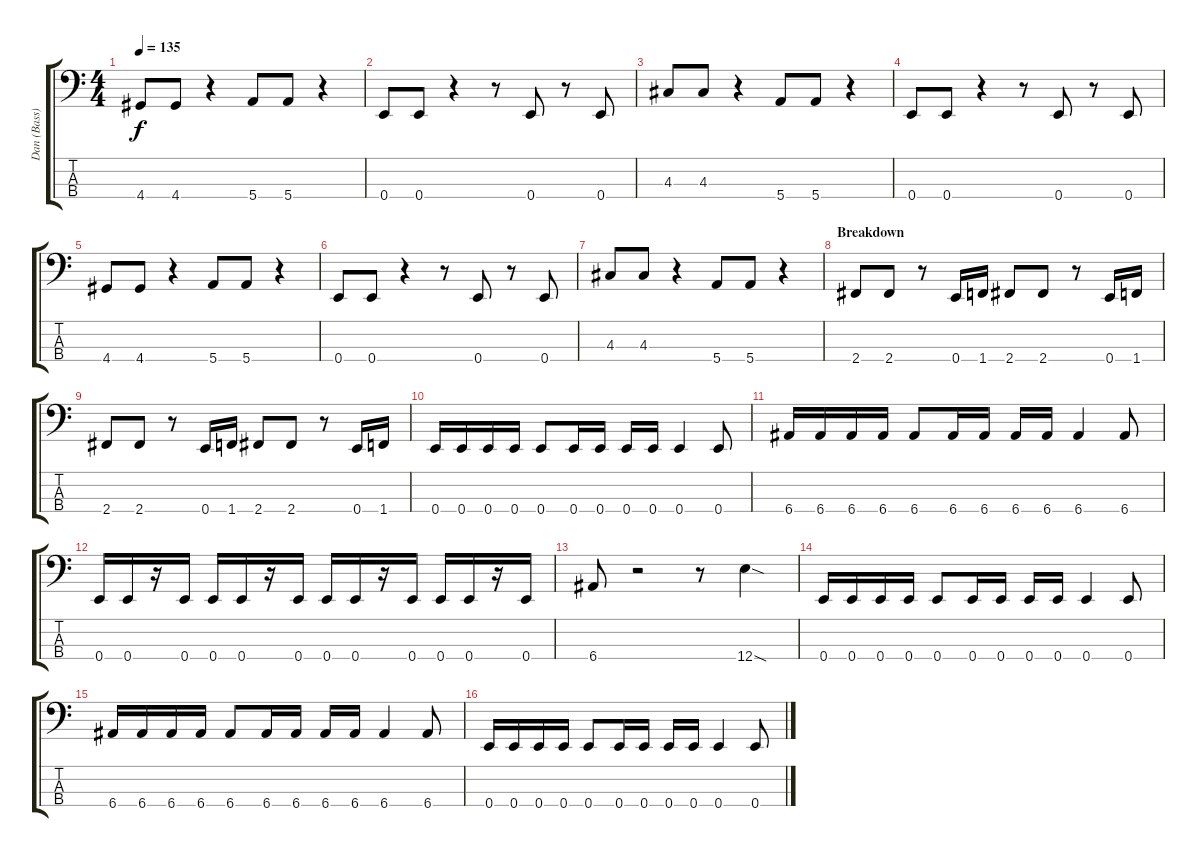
\track ("Dan (Bass)" "Dan (Bass)") {instrument electricbasspick}
\staff {score tabs}
\tuning (G2 D2 A1 E1) {hide}
\ts (4 4)
\tempo 135
\clef f4
\ks c
4.4.8{dy f} 4.4.8 r.4 5.4.8 5.4.8 r.4 |
0.4.8 0.4.8 r.4 r.8 0.4.8 r.8 0.4.8 |
4.3.8 4.3.8 r.4 5.4.8 5.4.8 r.4 |
0.4.8 0.4.8 r.4 r.8 0.4.8 r.8 0.4.8 |
4.4.8 4.4.8 r.4 5.4.8 5.4.8 r.4 |
0.4.8 0.4.8 r.4 r.8 0.4.8 r.8 0.4.8 |
4.3.8 4.3.8 r.4 5.4.8 5.4.8 r.4 |
\section ("" "Breakdown")
2.4.8 2.4.8 r.8 0.4.16 1.4.16 2.4.8 2.4.8 r.8 0.4.16 1.4.16 |
2.4.8 2.4.8 r.8 0.4.16 1.4.16 2.4.8 2.4.8 r.8 0.4.16 1.4.16 |
0.4.16 0.4.16 0.4.16 0.4.16 0.4.8 0.4.16 0.4.16 0.4.16 0.4.16 0.4.4 0.4.8 |
6.4.16 6.4.16 6.4.16 6.4.16 6.4.8 6.4.16 6.4.16 6.4.16 6.4.16 6.4.4 6.4.8 |
0.4.16 0.4.16 r.16 0.4.16 0.4.16 0.4.16 r.16 0.4.16 0.4.16 0.4.16 r.16 0.4.16 0.4.16 0.4.16 r.16 0.4.16 |
6.4.8 r.2 r.8 12.4{sod}.4 |
0.4.16 0.4.16 0.4.16 0.4.16 0.4.8 0.4.16 0.4.16 0.4.16 0.4.16 0.4.4 0.4.8 |
6.4.16 6.4.16 6.4.16 6.4.16 6.4.8 6.4.16 6.4.16 6.4.16 6.4.16 6.4.4 6.4.8 |
0.4.16 0.4.16 0.4.16 0.4.16 0.4.8 0.4.16 0.4.16 0.4.16 0.4.16 0.4.4 0.4.8
